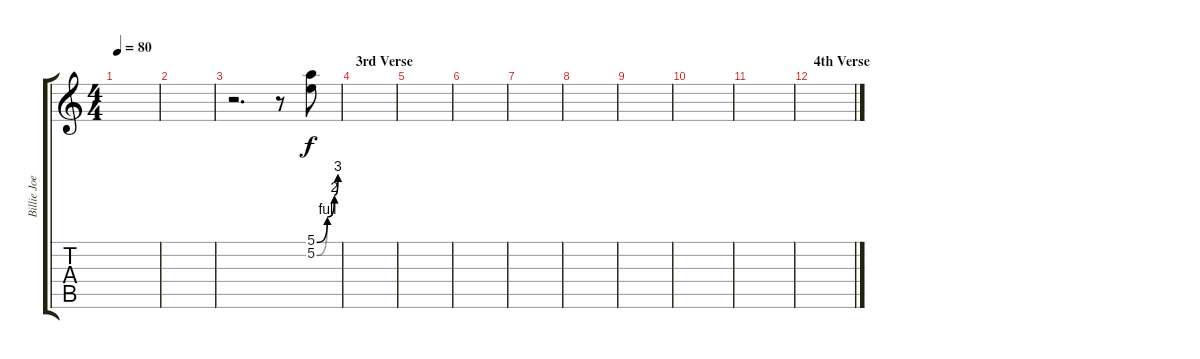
\track ("Billie Joe Armstrong (Solo Guitar)" "Billie Joe") {instrument overdrivenguitar}
\staff {score tabs}
\tuning (E4 B3 G3 D3 A2 E2) {hide}
\ts (4 4)
\tempo 80
\clef g2
\ks c
|
|
r.2{d} r.8 (5.1{be (custom 0 0 30 4 50 8 60 12)} 5.2{be (custom 0 0 30 4 50 8 60 12)}).8 |
\section ("" "3rd Verse")
|
|
|
|
|
|
|
|
\section ("" "4th Verse")
